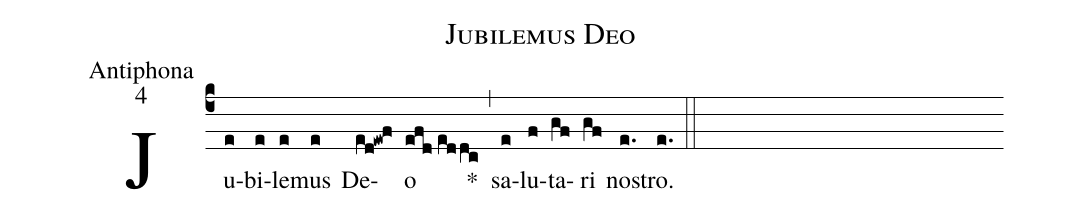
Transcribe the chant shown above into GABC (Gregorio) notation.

name:Jubilemus Deo;
office-part:Antiphona;
mode:4;
%%
(c4) Ju(e)bi(e)le(e)mus(e) De(ed!ew!f)o(efd//ed/dc) *(,) sa(e)lu(f)ta(gf)ri(gf) no(e.)stro.(e.) (::)
